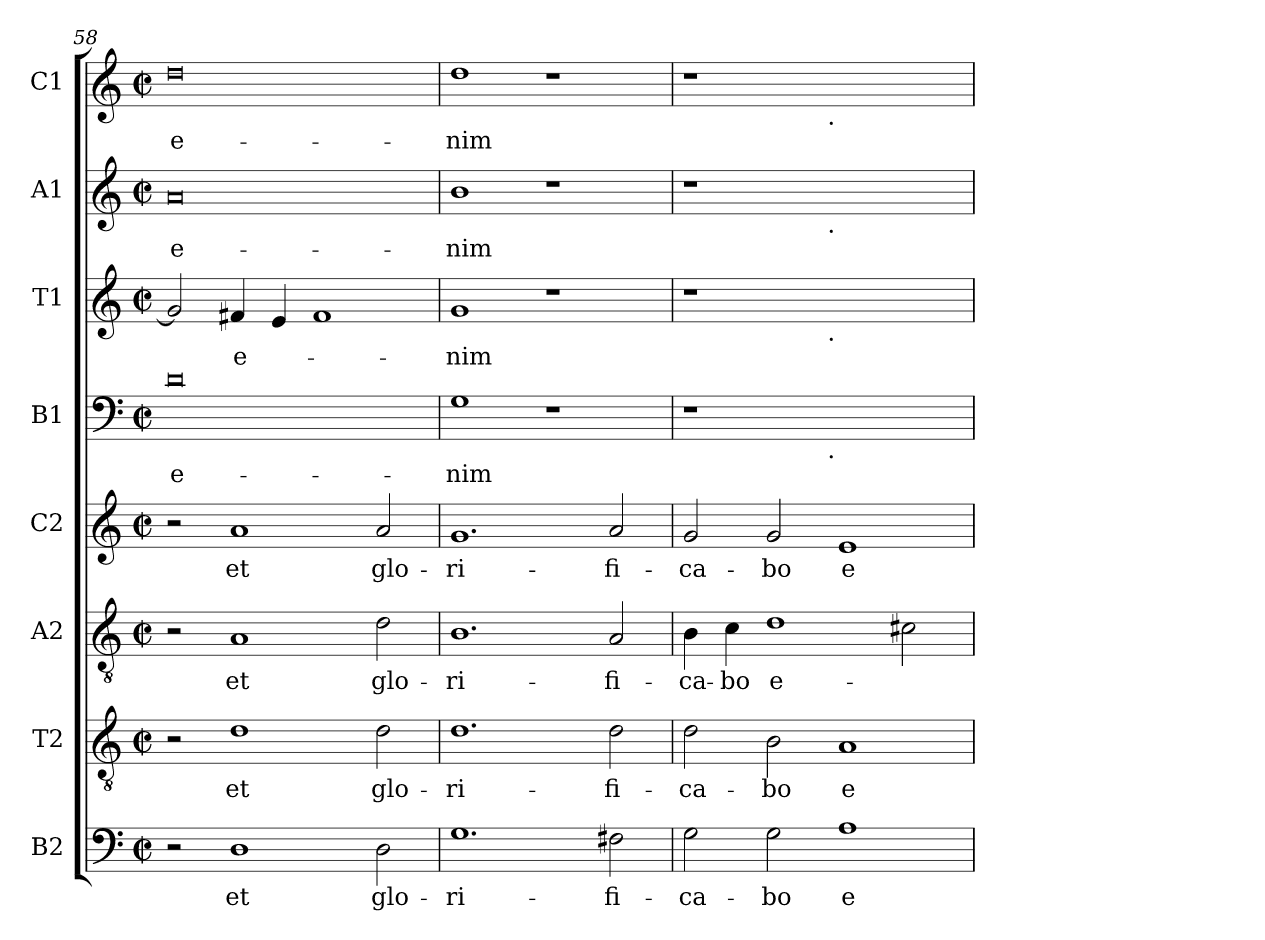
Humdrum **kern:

**kern	**text	**kern	**text	**kern	**text	**kern	**text	**kern	**text	**kern	**text	**kern	**text	**kern	**text
*part8	*part8	*part7	*part7	*part6	*part6	*part5	*part5	*part4	*part4	*part3	*part3	*part2	*part2	*part1	*part1
*staff8	*staff8	*staff7	*staff7	*staff6	*staff6	*staff5	*staff5	*staff4	*staff4	*staff3	*staff3	*staff2	*staff2	*staff1	*staff1
*I"B2	*	*I"T2	*	*I"A2	*	*I"C2	*	*I"B1	*	*I"T1	*	*I"A1	*	*I"C1	*
*I'B2	*	*I'T2	*	*I'A2	*	*I'C2	*	*I'B1	*	*I'T1	*	*I'A1	*	*I'C1	*
!!LO:PB:g=z
*clefF4	*	*clefGv2	*	*clefGv2	*	*clefG2	*	*clefF4	*	*clefG2	*	*clefG2	*	*clefG2	*
*k[]	*	*k[]	*	*k[]	*	*k[]	*	*k[]	*	*k[]	*	*k[]	*	*k[]	*
*C:	*	*C:	*	*C:	*	*C:	*	*C:	*	*C:	*	*C:	*	*C:	*
*M2/2	*	*M2/2	*	*M2/2	*	*M2/2	*	*M2/2	*	*M2/2	*	*M2/2	*	*M2/2	*
*met(c|)	*	*met(c|)	*	*met(c|)	*	*met(c|)	*	*met(c|)	*	*met(c|)	*	*met(c|)	*	*met(c|)	*
=58	=58	=58	=58	=58	=58	=58	=58	=58	=58	=58	=58	=58	=58	=58	=58
!	!	!	!	!	!	!	!	!	!LO:LY:b	!	!	!	!LO:LY:b	!	!LO:LY:b
2r	.	2r	.	2r	.	2r	.	0d	e-	2g/]	.	0a	e-	0dd	e-
!	!LO:LY:b	!	!LO:LY:b	!	!LO:LY:b	!	!LO:LY:b	!	!	!	!LO:LY:b	!	!	!	!
1D	et	1d	et	1A	et	1a	et	.	.	4f#X/	e-	.	.	.	.
.	.	.	.	.	.	.	.	.	.	4e/	.	.	.	.	.
.	.	.	.	.	.	.	.	.	.	1f#	.	.	.	.	.
!	!LO:LY:b	!	!LO:LY:b	!	!LO:LY:b	!	!LO:LY:b	!	!	!	!	!	!	!	!
2D\	glo-	2d\	glo-	2d\	glo-	2a/	glo-	.	.	.	.	.	.	.	.
=59	=59	=59	=59	=59	=59	=59	=59	=59	=59	=59	=59	=59	=59	=59	=59
!	!LO:LY:b	!	!LO:LY:b	!	!LO:LY:b	!	!LO:LY:b	!	!LO:LY:b	!	!LO:LY:b	!	!LO:LY:b	!	!LO:LY:b
1.G	-ri-	1.d	-ri-	1.B	-ri-	1.g	-ri-	1G	-nim	1g	-nim	1b	-nim	1dd	-nim
.	.	.	.	.	.	.	.	1r	.	1r	.	1r	.	1r	.
!	!LO:LY:b	!	!LO:LY:b	!	!LO:LY:b	!	!LO:LY:b	!	!	!	!	!	!	!	!
2F#X\	-fi-	2d\	-fi-	2A/	-fi-	2a/	-fi-	.	.	.	.	.	.	.	.
=60	=60	=60	=60	=60	=60	=60	=60	=60	=60	=60	=60	=60	=60	=60	=60
!	!LO:LY:b	!	!LO:LY:b	!	!LO:LY:b	!	!LO:LY:b	!	!	!	!	!	!	!	!
*	*	*	*	*	*	*	*	*^	*	*^	*	*^	*	*^	*
2G\	-ca-	2d\	-ca-	4B\	-ca-	2g/	-ca-	1r	2ryy	.	1r	2ryy	.	1r	2ryy	.	1r	2ryy	.
!	!	!	!	!	!LO:LY:b	!	!	!	!	!	!	!	!	!	!	!	!	!	!
.	.	.	.	4c\	-bo	.	.	.	.	.	.	.	.	.	.	.	.	.	.
!	!LO:LY:b	!	!LO:LY:b	!	!LO:LY:b	!	!LO:LY:b	!	!	!	!	!	!	!	!	!	!	!	!
2G\	-bo	2B\	-bo	1d	e-	2g/	-bo	.	4...ryy	.	.	4...ryy	.	.	4...ryy	.	.	4...ryy	.
!	!	!	!	!	!	!	!	!	!	!	!	!	!	!	!	!	!	!LO:TX:b:t=.	!
!	!	!	!	!	!	!	!	!	!	!	!	!	!	!	!LO:TX:b:t=.	!	!	!	!
!	!	!	!	!	!	!	!	!	!	!	!	!LO:TX:b:t=.	!	!	!	!	!	!	!
!	!	!	!	!	!	!	!	!	!LO:TX:b:t=.	!	!	!	!	!	!	!	!	!	!
.	.	.	.	.	.	.	.	.	1ryy	.	.	1ryy	.	.	1ryy	.	.	1ryy	.
!	!LO:LY:b	!	!LO:LY:b	!	!	!	!LO:LY:b	!	!	!	!	!	!	!	!	!	!	!	!
1A	e-	1A	e-	.	.	1e	e-	1ryy	.	.	1ryy	.	.	1ryy	.	.	1ryy	.	.
.	.	.	.	2c#X\	.	.	.	.	.	.	.	.	.	.	.	.	.	.	.
.	.	.	.	.	.	.	.	.	32ryy	.	.	32ryy	.	.	32ryy	.	.	32ryy	.
*	*	*	*	*	*	*	*	*v	*v	*	*	*	*	*v	*v	*	*v	*v	*
*	*	*	*	*	*	*	*	*	*	*v	*v	*	*	*	*	*
=	=	=	=	=	=	=	=	=	=	=	=	=	=	=	=
*-	*-	*-	*-	*-	*-	*-	*-	*-	*-	*-	*-	*-	*-	*-	*-
